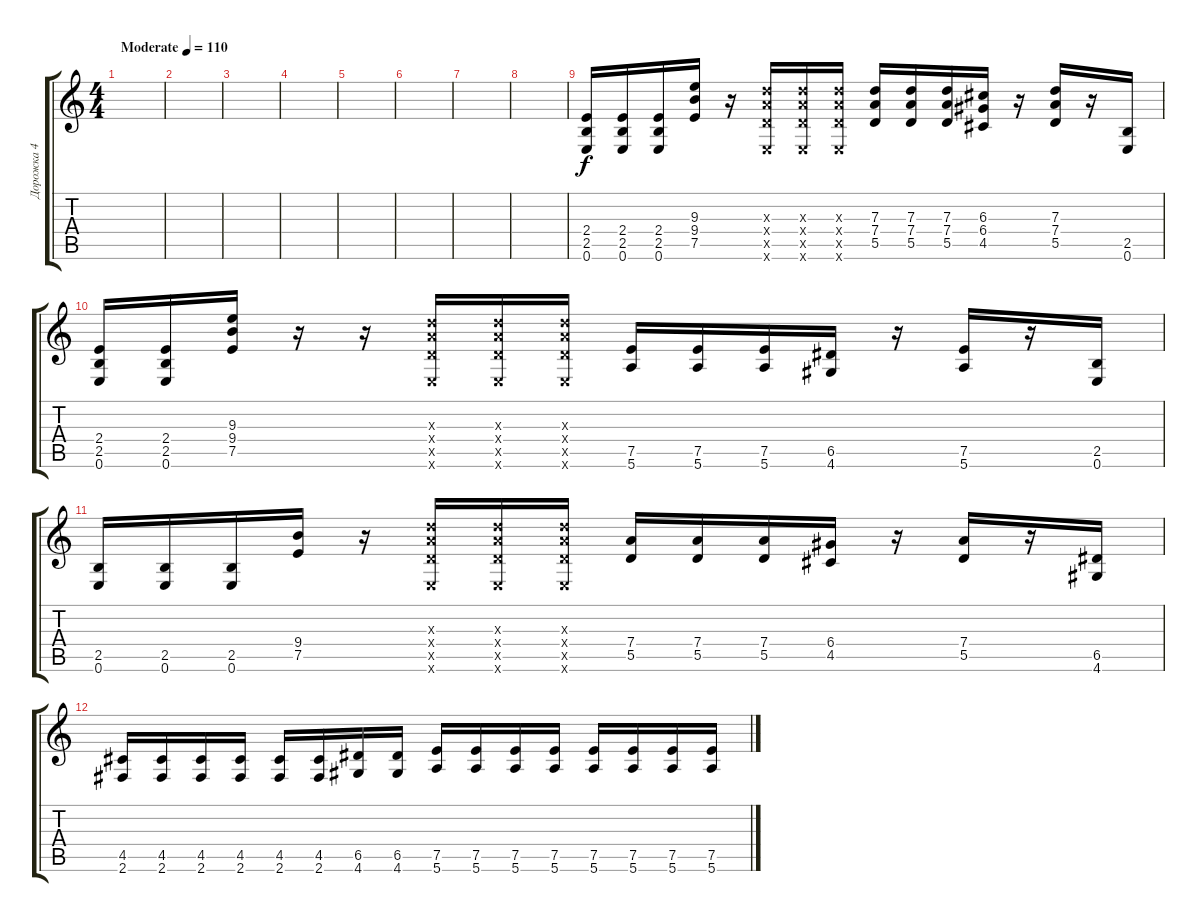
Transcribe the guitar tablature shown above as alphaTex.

\track ("Дорожка 4" "Дорожка 4") {instrument distortionguitar}
\staff {score tabs}
\tuning (E4 B3 G3 D3 A2 E2) {hide}
\ts (4 4)
\tempo (110 "Moderate")
\clef g2
\ks c
|
|
|
|
|
|
|
|
(2.4 2.5 0.6).16 (2.4 2.5 0.6).16 (2.4 2.5 0.6).16 (9.3 9.4 7.5).16 r.16 (7.3{x} 7.4{x} 5.5{x} 0.6{x}).16 (7.3{x} 7.4{x} 5.5{x} 0.6{x}).16 (7.3{x} 7.4{x} 5.5{x} 0.6{x}).16 (7.3 7.4 5.5).16 (7.3 7.4 5.5).16 (7.3 7.4 5.5).16 (6.3 6.4 4.5).16 r.16 (7.3 7.4 5.5).16 r.16 (2.5 0.6).16 |
(2.4 2.5 0.6).16 (2.4 2.5 0.6).16 (9.3 9.4 7.5).16 r.16 r.16 (7.3{x} 7.4{x} 5.5{x} 0.6{x}).16 (7.3{x} 7.4{x} 5.5{x} 0.6{x}).16 (7.3{x} 7.4{x} 5.5{x} 0.6{x}).16 (7.5 5.6).16 (7.5 5.6).16 (7.5 5.6).16 (6.5 4.6).16 r.16 (7.5 5.6).16 r.16 (2.5 0.6).16 |
(2.5 0.6).16 (2.5 0.6).16 (2.5 0.6).16 (9.4 7.5).16 r.16 (7.3{x} 7.4{x} 5.5{x} 0.6{x}).16 (7.3{x} 7.4{x} 5.5{x} 0.6{x}).16 (7.3{x} 7.4{x} 5.5{x} 0.6{x}).16 (7.4 5.5).16 (7.4 5.5).16 (7.4 5.5).16 (6.4 4.5).16 r.16 (7.4 5.5).16 r.16 (6.5 4.6).16 |
(4.5 2.6).16 (4.5 2.6).16 (4.5 2.6).16 (4.5 2.6).16 (4.5 2.6).16 (4.5 2.6).16 (6.5 4.6).16 (6.5 4.6).16 (7.5 5.6).16 (7.5 5.6).16 (7.5 5.6).16 (7.5 5.6).16 (7.5 5.6).16 (7.5 5.6).16 (7.5 5.6).16 (7.5 5.6).16
